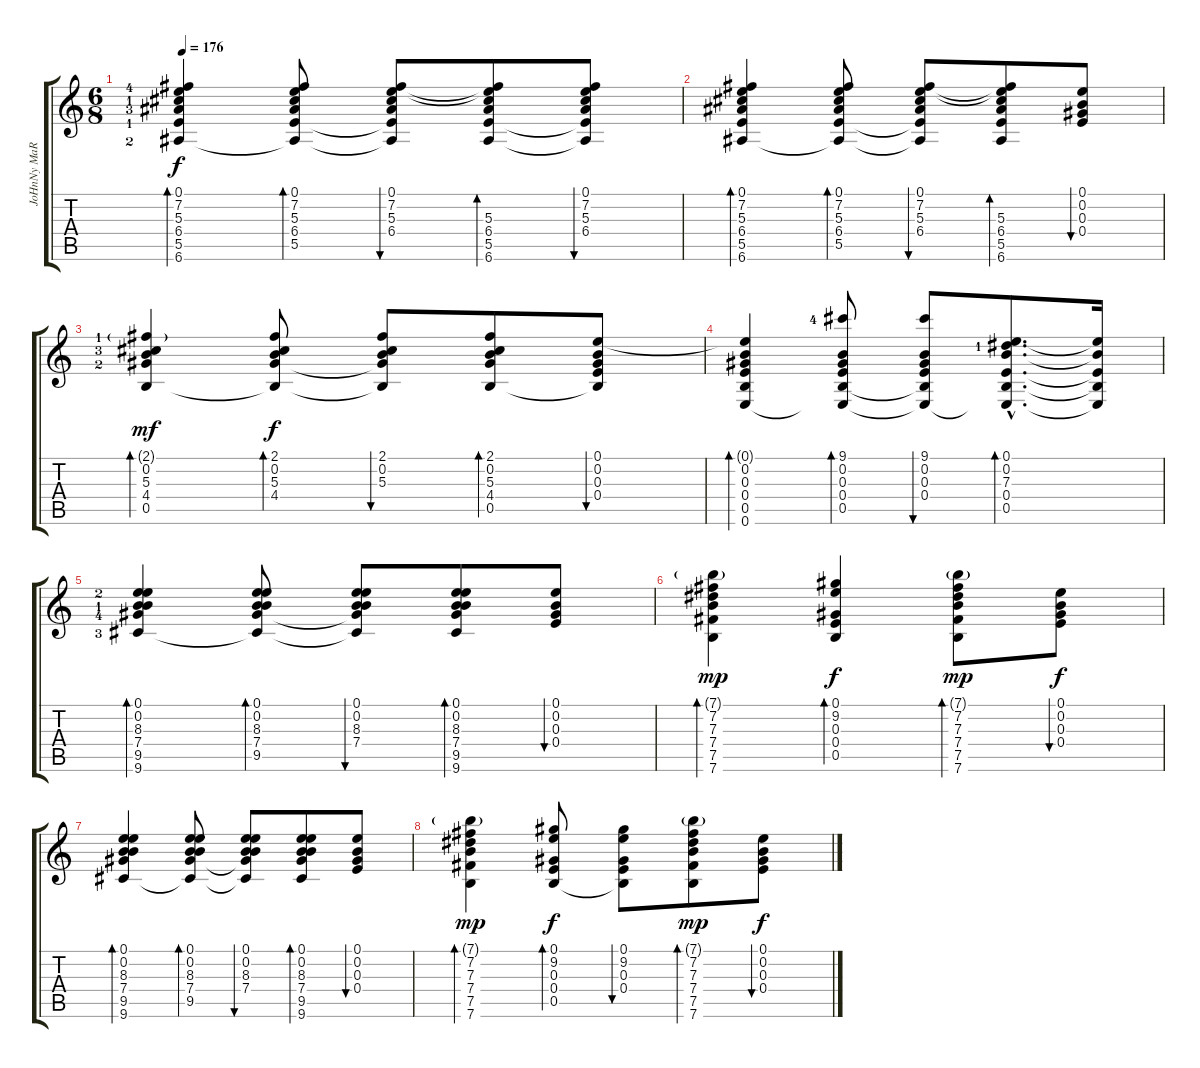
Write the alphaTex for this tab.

\track ("JoHnNy MaRr" "JoHnNy MaR") {instrument acousticguitarsteel}
\staff {score tabs}
\tuning (E4 B3 Ab3 E3 B2 E2) {hide}
\ts (6 8)
\tempo 176
\clef g2
\ks c
(0.1 7.2{lf 5} 5.3{lf 2} 6.4{lf 4} 5.5{lf 2} 6.6{lf 3}).4{bd 120 dy f} (0.1 7.2 5.3 6.4 5.5 6.6{t}).8{bd 60} (0.1 7.2 5.3 6.4 5.5{t} 6.6{t}).8{bu 60} (0.1{t} 7.2{t} 5.3 6.4 5.5 6.6).8{bd 60} (0.1 7.2 5.3 6.4 5.5{t} 6.6{t}).8{bu 60} |
(0.1 7.2 5.3 6.4 5.5 6.6).4{bd 60} (0.1 7.2 5.3 6.4 5.5 6.6{t}).8{bd 60} (0.1 7.2 5.3 6.4 5.5{t} 6.6{t}).8{bu 60} (0.1{t} 7.2{t} 5.3 6.4 5.5 6.6).8{bd 60} (0.1 0.2 0.3 0.4).8{bu 60} |
(2.1{g lf 2} 0.2 5.3{lf 4} 4.4{lf 3} 0.5).4{bd 60 dy mf volume 15} (2.1 0.2 5.3 4.4 0.5{t}).8{bd 60 dy f volume 14} (2.1 0.2 5.3 4.4{t} 0.5{t}).8{bu 60} (2.1 0.2 5.3 4.4 0.5).8{bd 60} (0.1 0.2 0.3 0.4 0.5{t}).8{bu 60} |
(0.1{t} 0.2 0.3 0.4 0.5 0.6).4{bd 60 volume 15} (9.1{lf 5} 0.2 0.3 0.4 0.5 0.6{t}).8{bd 60} (9.1 0.2 0.3 0.4 0.5{t} 0.6{t}).8{bu 60} (0.1{hac} 0.2{hac} 7.3{hac lf 2} 0.4{hac} 0.5{hac} 0.6{hac t}).8{d bd 60 volume 14} (0.1{t} 0.2{t} 0.4{t} 0.5{t} 0.6{t}).16 |
(0.1 0.2 8.3{lf 3} 7.4{lf 2} 9.5{lf 5} 9.6{lf 4}).4{bd 120 volume 15} (0.1 0.2 8.3 7.4 9.5 9.6{t}).8{bd 60 volume 14} (0.1 0.2 8.3 7.4 9.5{t} 9.6{t}).8{bu 60} (0.1 0.2 8.3 7.4 9.5 9.6).8{bd 60} (0.1 0.2 0.3 0.4).8{bu 60} |
(7.1{g} 7.2 7.3 7.4 7.5 7.6).4{bd 60 dy mp volume 16} (0.1 9.2 0.3 0.4 0.5).4{bd 60 dy f volume 14} (7.1{g} 7.2 7.3 7.4 7.5 7.6).8{bd 60 dy mp} (0.1 0.2 0.3 0.4).8{bu 60 dy f} |
(0.1 0.2 8.3 7.4 9.5 9.6).4{bd 120 volume 15} (0.1 0.2 8.3 7.4 9.5 9.6{t}).8{bd 60 volume 14} (0.1 0.2 8.3 7.4 9.5{t} 9.6{t}).8{bu 60} (0.1 0.2 8.3 7.4 9.5 9.6).8{bd 60} (0.1 0.2 0.3 0.4).8{bu 60} |
(7.1{g} 7.2 7.3 7.4 7.5 7.6).4{bd 60 dy mp} (0.1 9.2 0.3 0.4 0.5).8{bd 60 dy f} (0.1 9.2 0.3 0.4 0.5{t}).8{bu 60} (7.1{g} 7.2 7.3 7.4 7.5 7.6).8{bd 60 dy mp} (0.1 0.2 0.3 0.4).8{bu 60 dy f}
